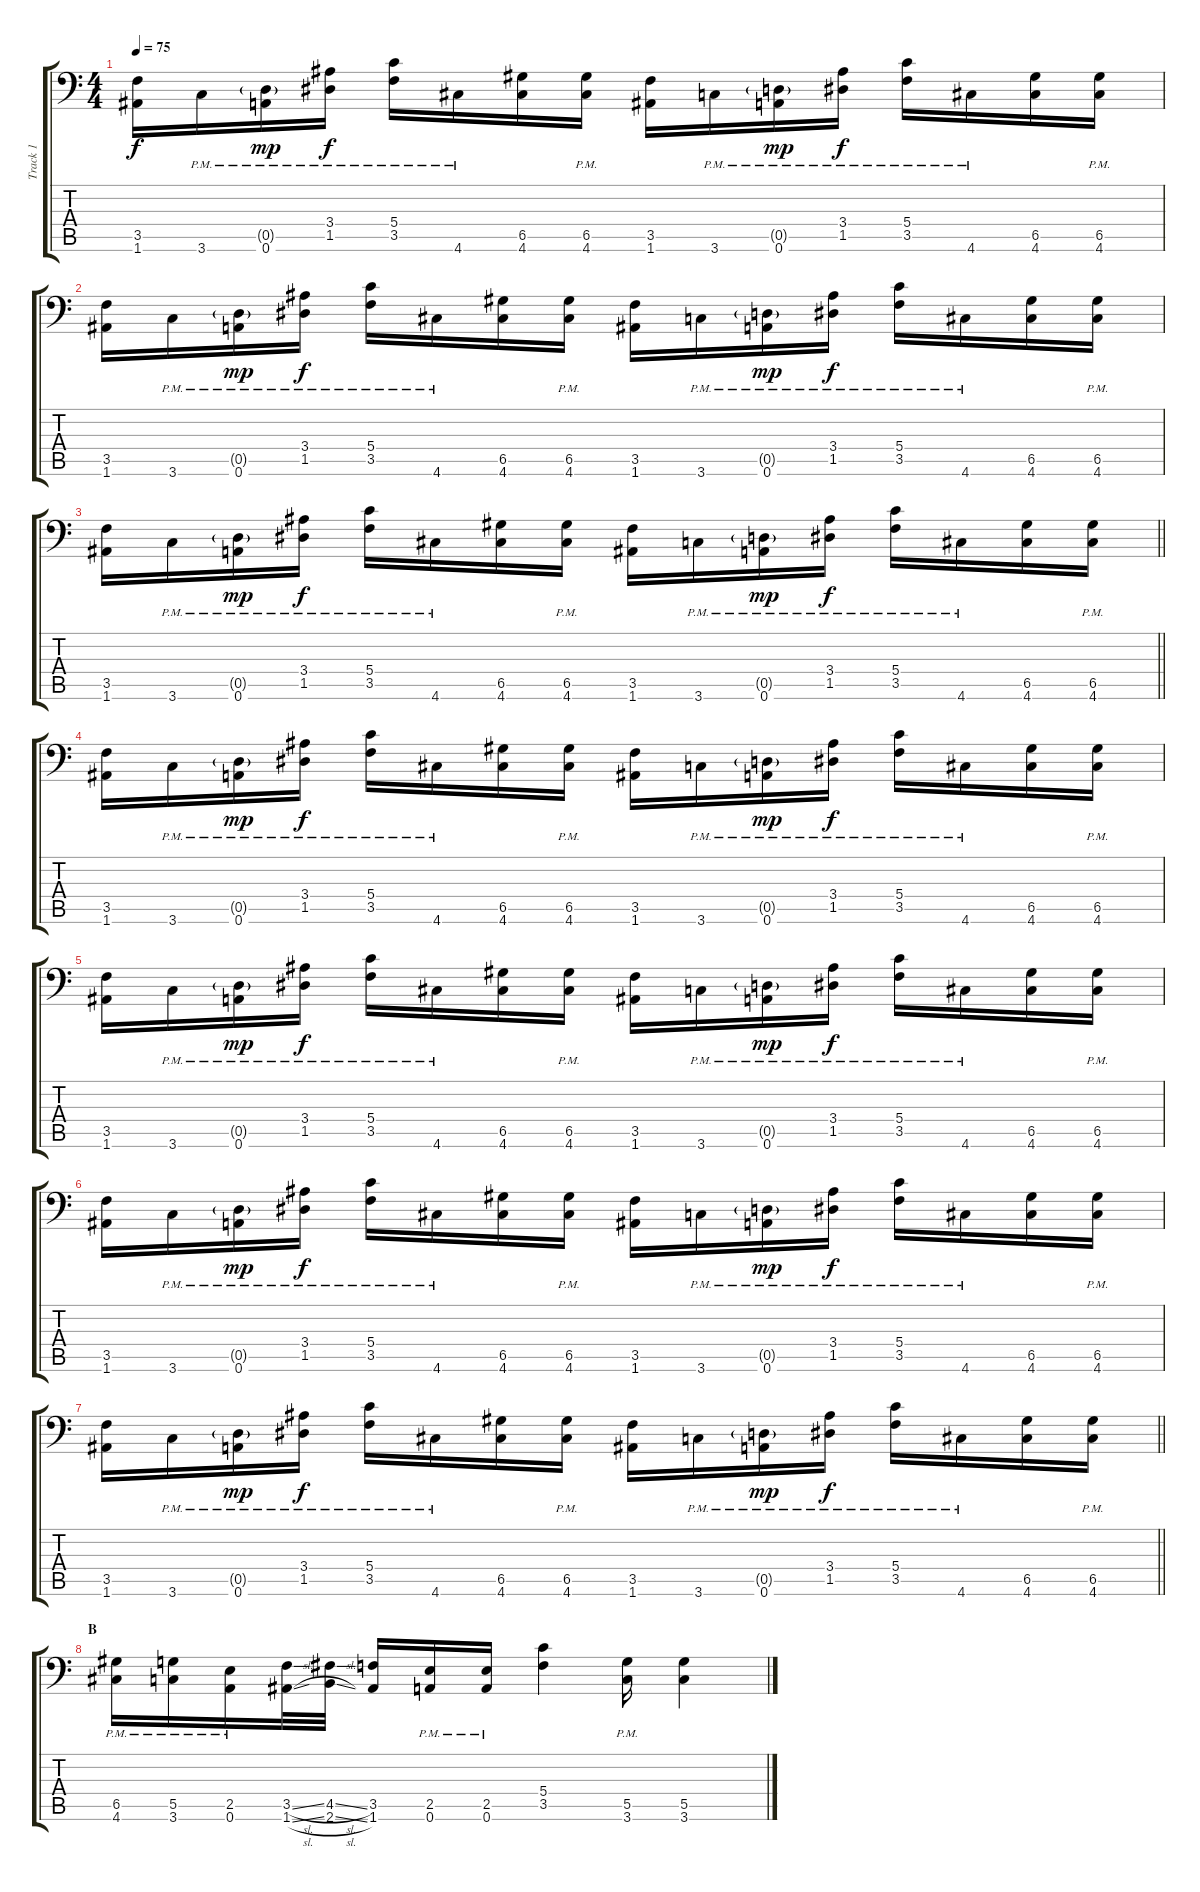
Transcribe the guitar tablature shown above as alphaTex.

\track ("Track 1" "Track 1") {instrument distortionguitar}
\staff {score tabs}
\tuning (A3 E3 C3 G2 D2 A1) {hide}
\ts (4 4)
\tempo 75
\clef f4
\ks c
(3.5 1.6).16{dy f} 3.6{pm}.16 (0.5{g pm} 0.6{pm}).16{dy mp} (3.4{pm} 1.5{pm}).16{dy f} (5.4{pm} 3.5{pm}).16 4.6{pm}.16 (6.5 4.6).16 (6.5{pm} 4.6{pm}).16 (3.5 1.6).16 3.6{pm}.16 (0.5{g pm} 0.6{pm}).16{dy mp} (3.4{pm} 1.5{pm}).16{dy f} (5.4{pm} 3.5{pm}).16 4.6{pm}.16 (6.5 4.6).16 (6.5{pm} 4.6{pm}).16 |
(3.5 1.6).16 3.6{pm}.16 (0.5{g pm} 0.6{pm}).16{dy mp} (3.4{pm} 1.5{pm}).16{dy f} (5.4{pm} 3.5{pm}).16 4.6{pm}.16 (6.5 4.6).16 (6.5{pm} 4.6{pm}).16 (3.5 1.6).16 3.6{pm}.16 (0.5{g pm} 0.6{pm}).16{dy mp} (3.4{pm} 1.5{pm}).16{dy f} (5.4{pm} 3.5{pm}).16 4.6{pm}.16 (6.5 4.6).16 (6.5{pm} 4.6{pm}).16 |
\barLineRight lightlight
(3.5 1.6).16 3.6{pm}.16 (0.5{g pm} 0.6{pm}).16{dy mp} (3.4{pm} 1.5{pm}).16{dy f} (5.4{pm} 3.5{pm}).16 4.6{pm}.16 (6.5 4.6).16 (6.5{pm} 4.6{pm}).16 (3.5 1.6).16 3.6{pm}.16 (0.5{g pm} 0.6{pm}).16{dy mp} (3.4{pm} 1.5{pm}).16{dy f} (5.4{pm} 3.5{pm}).16 4.6{pm}.16 (6.5 4.6).16 (6.5{pm} 4.6{pm}).16 |
(3.5 1.6).16 3.6{pm}.16 (0.5{g pm} 0.6{pm}).16{dy mp} (3.4{pm} 1.5{pm}).16{dy f} (5.4{pm} 3.5{pm}).16 4.6{pm}.16 (6.5 4.6).16 (6.5{pm} 4.6{pm}).16 (3.5 1.6).16 3.6{pm}.16 (0.5{g pm} 0.6{pm}).16{dy mp} (3.4{pm} 1.5{pm}).16{dy f} (5.4{pm} 3.5{pm}).16 4.6{pm}.16 (6.5 4.6).16 (6.5{pm} 4.6{pm}).16 |
(3.5 1.6).16 3.6{pm}.16 (0.5{g pm} 0.6{pm}).16{dy mp} (3.4{pm} 1.5{pm}).16{dy f} (5.4{pm} 3.5{pm}).16 4.6{pm}.16 (6.5 4.6).16 (6.5{pm} 4.6{pm}).16 (3.5 1.6).16 3.6{pm}.16 (0.5{g pm} 0.6{pm}).16{dy mp} (3.4{pm} 1.5{pm}).16{dy f} (5.4{pm} 3.5{pm}).16 4.6{pm}.16 (6.5 4.6).16 (6.5{pm} 4.6{pm}).16 |
(3.5 1.6).16 3.6{pm}.16 (0.5{g pm} 0.6{pm}).16{dy mp} (3.4{pm} 1.5{pm}).16{dy f} (5.4{pm} 3.5{pm}).16 4.6{pm}.16 (6.5 4.6).16 (6.5{pm} 4.6{pm}).16 (3.5 1.6).16 3.6{pm}.16 (0.5{g pm} 0.6{pm}).16{dy mp} (3.4{pm} 1.5{pm}).16{dy f} (5.4{pm} 3.5{pm}).16 4.6{pm}.16 (6.5 4.6).16 (6.5{pm} 4.6{pm}).16 |
\barLineRight lightlight
(3.5 1.6).16 3.6{pm}.16 (0.5{g pm} 0.6{pm}).16{dy mp} (3.4{pm} 1.5{pm}).16{dy f} (5.4{pm} 3.5{pm}).16 4.6{pm}.16 (6.5 4.6).16 (6.5{pm} 4.6{pm}).16 (3.5 1.6).16 3.6{pm}.16 (0.5{g pm} 0.6{pm}).16{dy mp} (3.4{pm} 1.5{pm}).16{dy f} (5.4{pm} 3.5{pm}).16 4.6{pm}.16 (6.5 4.6).16 (6.5{pm} 4.6{pm}).16 |
\section ("" "B")
(6.5{pm} 4.6{pm}).16 (5.5{pm} 3.6{pm}).16 (2.5{pm} 0.6{pm}).16 (3.5{sl} 1.6{sl}).32 (4.5{sl} 2.6{sl}).32 (3.5 1.6).16 (2.5{pm} 0.6{pm}).16 (2.5{pm} 0.6{pm}).16 (5.4 3.5).4 (5.5{pm} 3.6{pm}).16 (5.5 3.6).4
